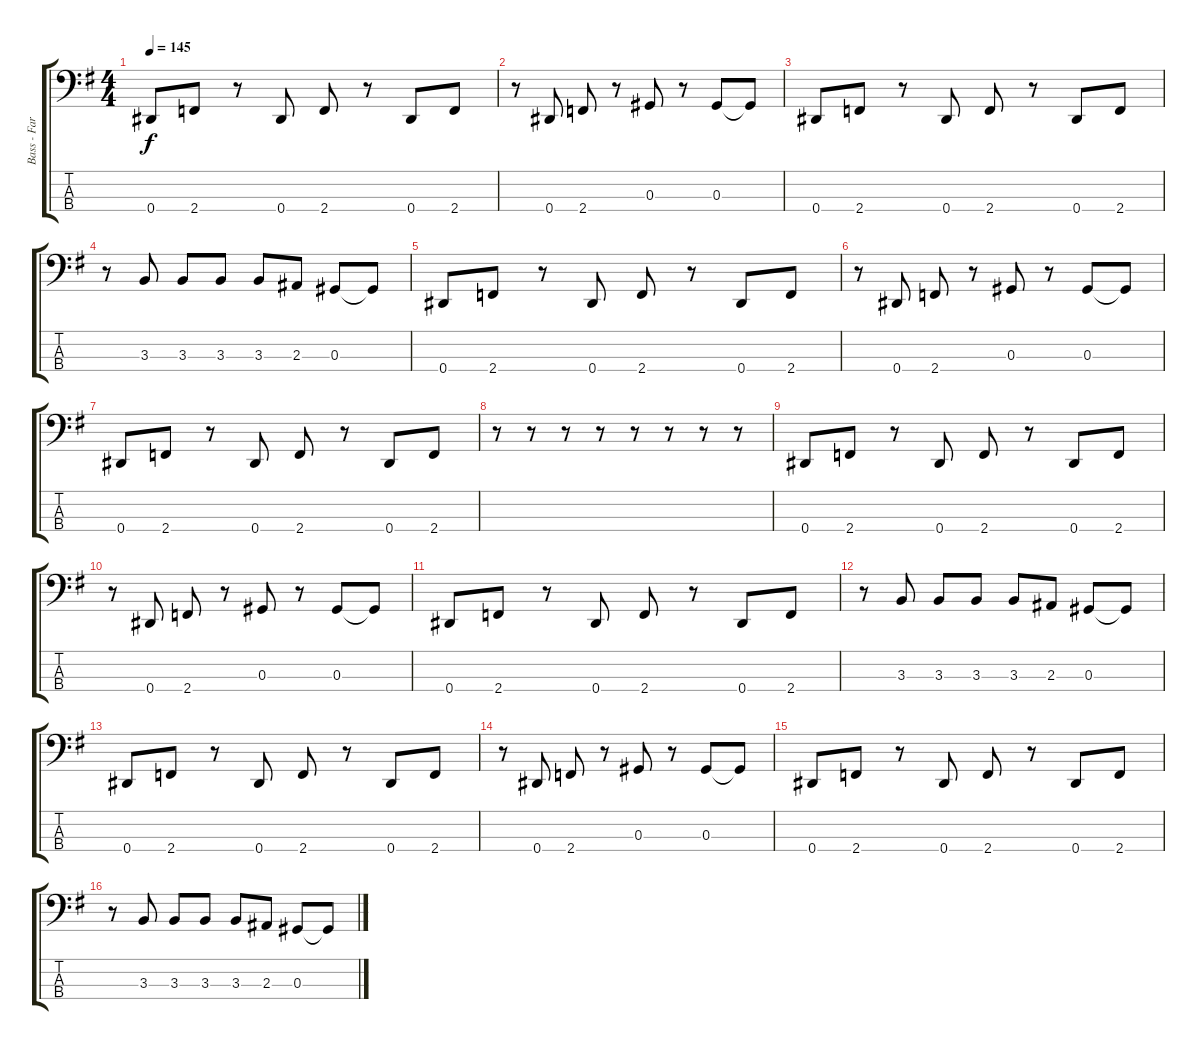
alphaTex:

\track ("Bass - Farin Urlaub" "Bass - Far") {instrument electricbasspick}
\staff {score tabs}
\tuning (Gb2 Db2 Ab1 Eb1) {hide}
\ts (4 4)
\tempo 145
\clef f4
\ks g
0.4.8{dy f instrument electricbasspick} 2.4.8 r.8 0.4.8 2.4.8 r.8 0.4.8 2.4.8 |
r.8 0.4.8 2.4.8 r.8 0.3.8 r.8 0.3.8 0.3{t}.8 |
0.4.8 2.4.8 r.8 0.4.8 2.4.8 r.8 0.4.8 2.4.8 |
r.8 3.3.8 3.3.8 3.3.8 3.3.8 2.3.8 0.3.8 0.3{t}.8 |
0.4.8 2.4.8 r.8 0.4.8 2.4.8 r.8 0.4.8 2.4.8 |
r.8 0.4.8 2.4.8 r.8 0.3.8 r.8 0.3.8 0.3{t}.8 |
0.4.8 2.4.8 r.8 0.4.8 2.4.8 r.8 0.4.8 2.4.8 |
r.8 r.8 r.8 r.8 r.8 r.8 r.8 r.8 |
0.4.8 2.4.8 r.8 0.4.8 2.4.8 r.8 0.4.8 2.4.8 |
r.8 0.4.8 2.4.8 r.8 0.3.8 r.8 0.3.8 0.3{t}.8 |
0.4.8 2.4.8 r.8 0.4.8 2.4.8 r.8 0.4.8 2.4.8 |
r.8 3.3.8 3.3.8 3.3.8 3.3.8 2.3.8 0.3.8 0.3{t}.8 |
0.4.8 2.4.8 r.8 0.4.8 2.4.8 r.8 0.4.8 2.4.8 |
r.8 0.4.8 2.4.8 r.8 0.3.8 r.8 0.3.8 0.3{t}.8 |
0.4.8 2.4.8 r.8 0.4.8 2.4.8 r.8 0.4.8 2.4.8 |
r.8 3.3.8 3.3.8 3.3.8 3.3.8 2.3.8 0.3.8 0.3{t}.8
